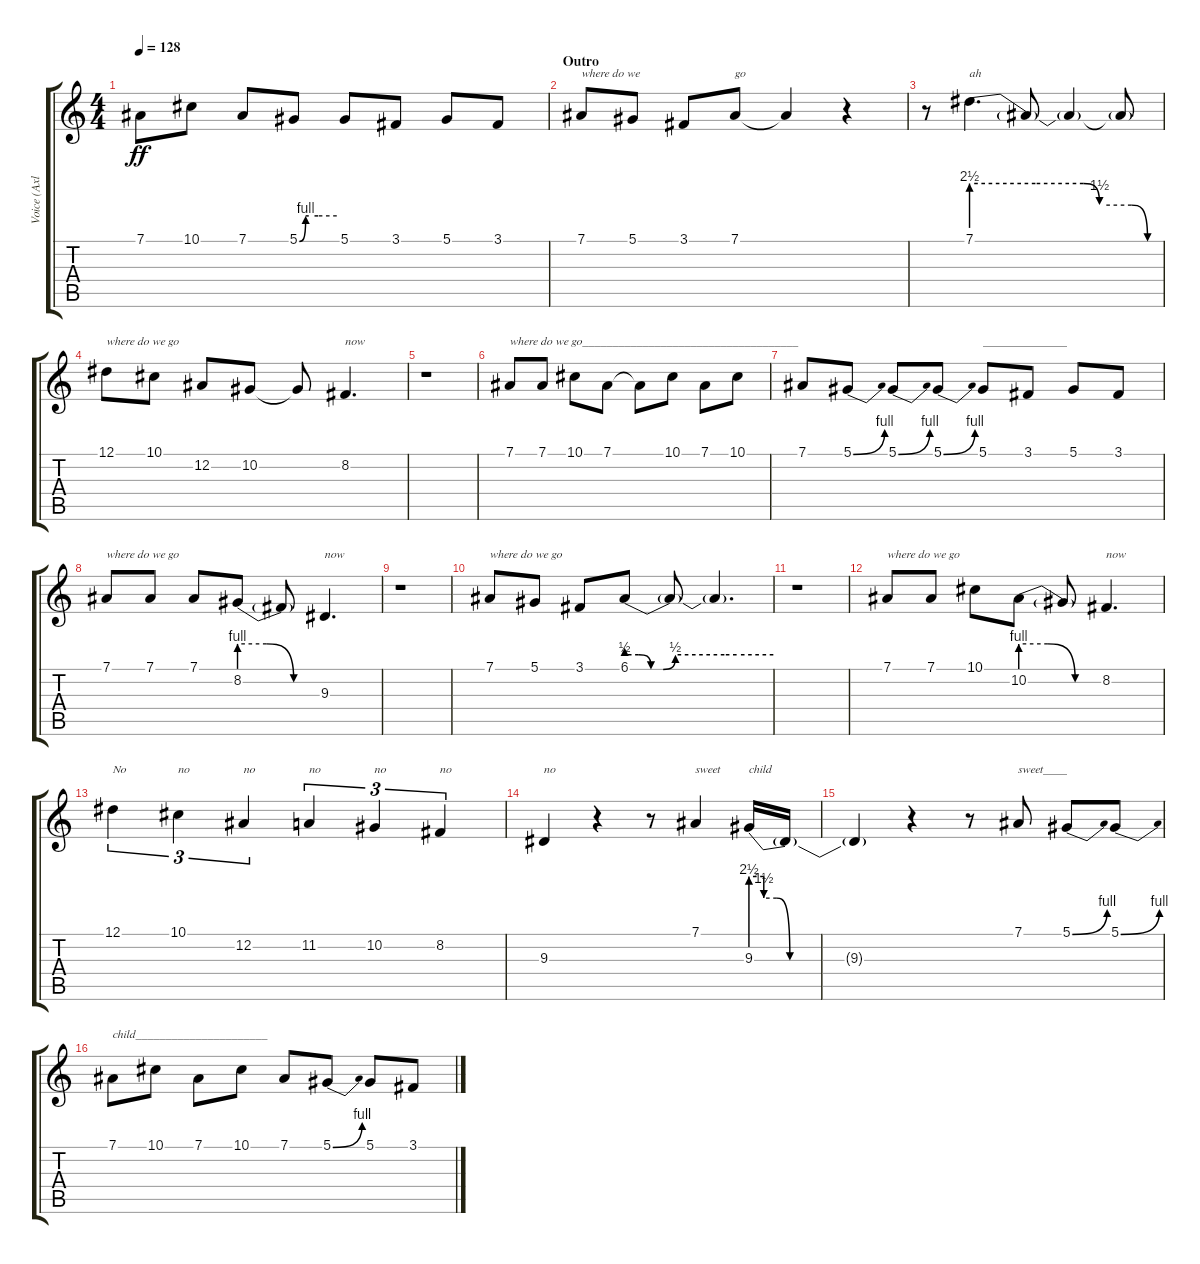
\track ("Voice (Axl)" "Voice (Axl") {instrument lead2sawtooth}
\staff {score tabs}
\tuning (Eb4 Bb3 Gb3 Db3 Ab2 Eb2) {hide}
\ts (4 4)
\tempo 128
\clef g2
\ks c
7.1.8{dy ff} 10.1.8 7.1.8 5.1{be (custom 0 0 10 4 15 4 30 4 60 4)}.8 5.1.8 3.1.8 5.1.8 3.1.8 |
\section ("" "Outro")
7.1.8{txt "where do we"} 5.1.8 3.1.8 7.1.8{txt "go"} 7.1{t}.4 r.4 |
r.8 7.1{be (custom 0 10 20 10 35 10 40 6 50 6 55 0 60 0)}.4{d txt "ah"} 7.1{t}.8 7.1{t}.4 7.1{t}.8 |
12.1.8{txt "where do we go"} 10.1.8 12.2.8 10.2.8 10.2{t}.8 8.2.4{d txt "now"} |
r.1 |
7.1.8{txt "where do we go____________________________________"} 7.1.8 10.1.8 7.1.8 7.1{t}.8 10.1.8 7.1.8 10.1.8 |
7.1.8 5.1{be (bend 0 0 60 4)}.8 5.1{be (bend 0 0 60 4)}.8 5.1{be (bend 0 0 60 4)}.8 5.1.8{txt "______________"} 3.1.8 5.1.8 3.1.8 |
7.1.8{txt "where do we go"} 7.1.8 7.1.8 8.2{be (custom 0 4 20 4 40 0 60 0)}.8 8.2{t}.8 9.3.4{d txt "now"} |
r.1 |
7.1.8{txt "where do we go"} 5.1.8 3.1.8 6.1{be (custom 0 2 5 2 10 0 15 0 20 2 40 2 45 2 60 2)}.8 6.1{t}.8 6.1{t}.4{d} |
r.1 |
7.1.8{txt "where do we go"} 7.1.8 10.1.8 10.2{be (custom 0 4 20 4 40 0 60 0)}.8 10.2{t}.8 8.2.4{d txt "now"} |
12.1.4{tu (3 2) txt "No"} 10.1.4{tu (3 2) txt "no"} 12.2.4{tu (3 2) txt "no"} 11.2.4{tu (3 2) txt "no"} 10.2.4{tu (3 2) txt "no"} 8.2.4{tu (3 2) txt "no"} |
9.3.4{txt "no"} r.4 r.8 7.1.4{txt "sweet"} 9.3{be (custom 0 10 5 10 5 6 10 6 15 0 40 0 60 0)}.16{txt "child"} 9.3{t}.16 |
9.3{t}.4 r.4 r.8 7.1.8{txt "sweet____"} 5.1{be (bend 0 0 60 4)}.8 5.1{be (bend 0 0 60 4)}.8 |
7.1.8{txt "child______________________"} 10.1.8 7.1.8 10.1.8 7.1.8 5.1{be (bend 0 0 60 4)}.8 5.1.8 3.1.8
